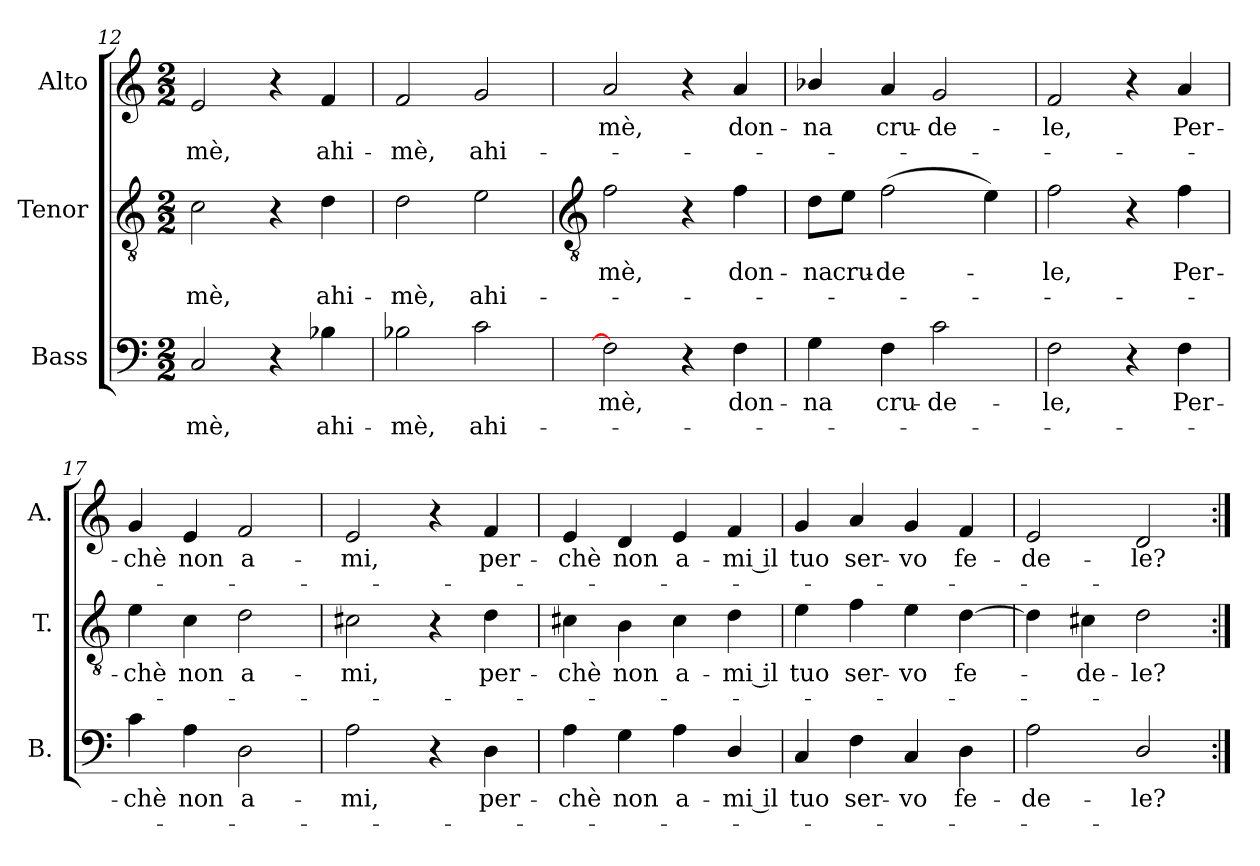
**kern	**text	**text	**kern	**text	**text	**kern	**text	**text
*part3	*part3	*part3	*part2	*part2	*part2	*part1	*part1	*part1
*staff3	*staff3	*staff3	*staff2	*staff2	*staff2	*staff1	*staff1	*staff1
*I"Bass	*	*	*I"Tenor	*	*	*I"Alto	*	*
*I'B.	*	*	*I'T.	*	*	*I'A.	*	*
*clefF4	*	*	*clefGv2	*	*	*clefG2	*	*
*k[]	*	*	*k[]	*	*	*k[]	*	*
*C:	*	*	*C:	*	*	*C:	*	*
*M2/2	*	*	*M2/2	*	*	*M2/2	*	*
=12	=12	=12	=12	=12	=12	=12	=12	=12
!	!	!LO:LY:b	!	!	!LO:LY:b	!	!	!LO:LY:b
2C	.	-mè,	2c	.	-mè,	2e	.	-mè,
4r	.	.	4r	.	.	4r	.	.
!	!	!LO:LY:b	!	!	!LO:LY:b	!	!	!LO:LY:b
4B-X	.	ahi-	4d	.	ahi-	4f	.	ahi-
=13	=13	=13	=13	=13	=13	=13	=13	=13
!	!	!LO:LY:b	!	!	!LO:LY:b	!	!	!LO:LY:b
2B-X	.	-mè,	2d	.	-mè,	2f	.	-mè,
!	!	!LO:LY:b	!	!	!LO:LY:b	!	!	!LO:LY:b
2c	.	ahi-	2e	.	ahi-	2g	.	ahi-
!!LO:LB:g=z
=14	=14	=14	=14	=14	=14	=14	=14	=14
*	*	*	*clefGv2	*	*	*	*	*
!	!LO:LY:b	!	!	!LO:LY:b	!	!	!LO:LY:b	!
2F]	-mè,	.	2f	-mè,	.	2a	-mè,	.
4r	.	.	4r	.	.	4r	.	.
!	!LO:LY:b	!	!	!LO:LY:b	!	!	!LO:LY:b	!
4F	don-	.	4f	don-	.	4a	don-	.
=15	=15	=15	=15	=15	=15	=15	=15	=15
!	!LO:LY:b	!	!	!LO:LY:b	!	!	!LO:LY:b	!
4G	-na	.	8d\L	-na	.	4b-X/	-na	.
!	!	!	!	!LO:LY:b	!	!	!	!
.	.	.	8e\J	cru-	.	.	.	.
!	!LO:LY:b	!	!	!LO:LY:b	!	!	!LO:LY:b	!
4F	cru-	.	(>2f	-de-	.	4a	cru-	.
!	!LO:LY:b	!	!	!	!	!	!LO:LY:b	!
2c	-de-	.	.	.	.	2g	-de-	.
.	.	.	4e)	.	.	.	.	.
=16	=16	=16	=16	=16	=16	=16	=16	=16
!	!LO:LY:b	!	!	!LO:LY:b	!	!	!LO:LY:b	!
2F	-le,	.	2f	le,	.	2f	-le,	.
4r	.	.	4r	.	.	4r	.	.
!	!LO:LY:b	!	!	!LO:LY:b	!	!	!LO:LY:b	!
4F	Per-	.	4f	Per-	.	4a	Per-	.
=17	=17	=17	=17	=17	=17	=17	=17	=17
!	!LO:LY:b	!	!	!LO:LY:b	!	!	!LO:LY:b	!
4c	-chè	.	4e	-chè	.	4g	-chè	.
!	!LO:LY:b	!	!	!LO:LY:b	!	!	!LO:LY:b	!
4A	non	.	4c	non	.	4e	non	.
!	!LO:LY:b	!	!	!LO:LY:b	!	!	!LO:LY:b	!
2D	a-	.	2d	a-	.	2f	a-	.
=18	=18	=18	=18	=18	=18	=18	=18	=18
!	!LO:LY:b	!	!	!LO:LY:b	!	!	!LO:LY:b	!
2A	-mi,	.	2c#X	-mi,	.	2e	-mi,	.
4r	.	.	4r	.	.	4r	.	.
!	!LO:LY:b	!	!	!LO:LY:b	!	!	!LO:LY:b	!
4D	per-	.	4d	per-	.	4f	per-	.
=19	=19	=19	=19	=19	=19	=19	=19	=19
!	!LO:LY:b	!	!	!LO:LY:b	!	!	!LO:LY:b	!
4A	-chè	.	4c#X	-chè	.	4e	-chè	.
!	!LO:LY:b	!	!	!LO:LY:b	!	!	!LO:LY:b	!
4G	non	.	4B	non	.	4d	non	.
!	!LO:LY:b	!	!	!LO:LY:b	!	!	!LO:LY:b	!
4A	a-	.	4c#	a-	.	4e	a-	.
!	!LO:LY:b	!	!	!LO:LY:b	!	!	!LO:LY:b	!
4D/	-mi il	.	4d	-mi il	.	4f	-mi il	.
=20	=20	=20	=20	=20	=20	=20	=20	=20
!	!LO:LY:b	!	!	!LO:LY:b	!	!	!LO:LY:b	!
4C	tuo	.	4e	tuo	.	4g	tuo	.
!	!LO:LY:b	!	!	!LO:LY:b	!	!	!LO:LY:b	!
4F	ser-	.	4f	ser-	.	4a	ser-	.
!	!LO:LY:b	!	!	!LO:LY:b	!	!	!LO:LY:b	!
4C	-vo	.	4e	-vo	.	4g	-vo	.
!	!LO:LY:b	!	!	!LO:LY:b	!	!	!LO:LY:b	!
4D	fe-	.	[4d	fe-	.	4f	fe-	.
=21	=21	=21	=21	=21	=21	=21	=21	=21
!	!LO:LY:b	!	!	!	!	!	!LO:LY:b	!
2A	-de-	.	4d]	.	.	2e	-de-	.
!	!	!	!	!LO:LY:b	!	!	!	!
.	.	.	4c#X	de-	.	.	.	.
!	!LO:LY:b	!	!	!LO:LY:b	!	!	!LO:LY:b	!
2D/	-le?	.	2d	-le?	.	2d	-le?	.
=:|!	=:|!	=:|!	=:|!	=:|!	=:|!	=:|!	=:|!	=:|!
*-	*-	*-	*-	*-	*-	*-	*-	*-
